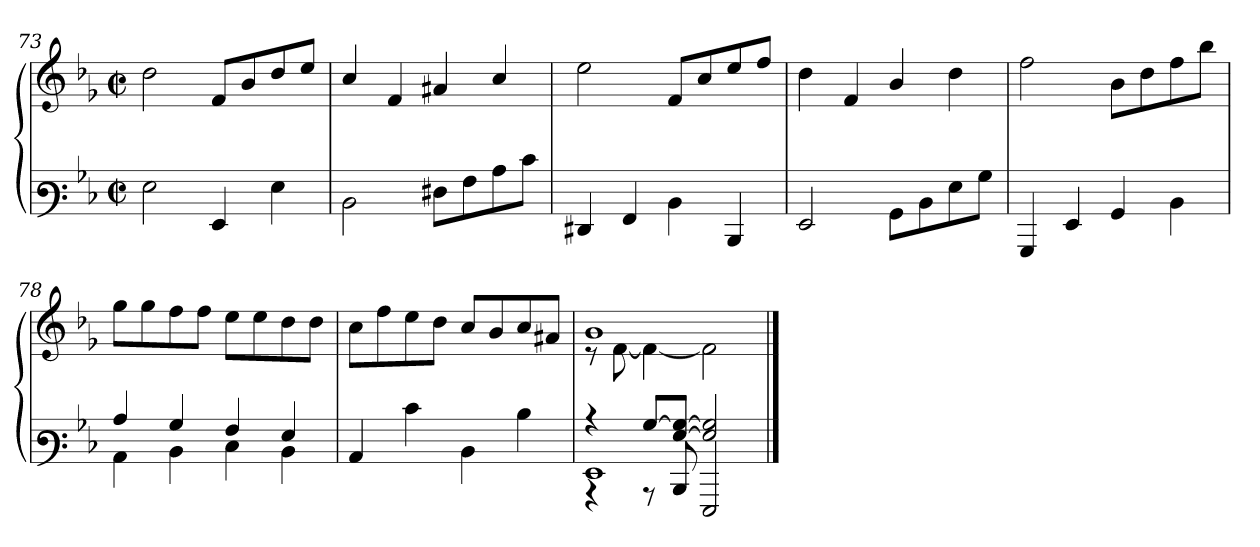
**kern	**kern
*part1	*part1
*staff2	*staff1
*clefF3	*clefG3
*k[b-e-]	*k[b-e-]
*M2/2	*M2/2
*met(c|)	*met(c|)
=73	=73
2G\	2b-\
4GG/	8d/L
.	8g/
4G\	8b-/
.	8cc/J
=74	=74
2D\	4a/
.	4d/
8F#X\L	4f#X/
8A\	.
8c\	4a/
8e-\J	.
!!LO:LB:g=z
=75	=75
4FF#X/	2cc\
4AA/	.
4D\	8d/L
.	8a/
4DD/	8cc/
.	8dd/J
=76	=76
2GG/	4b-\
.	4d/
8BB-\L	4g/
8D\	.
8G\	4b-\
8B-\J	.
=77	=77
4BBB-/	2dd\
4GG/	.
4BB-/	8g\L
.	8b-\
4D\	8dd\
.	8gg\J
=78	=78
*^	*
4c/	4C\	8ee-\L
.	.	8ee-\
4B-/	4D\	8dd\
.	.	8dd\J
4A/	4E-\	8cc\L
.	.	8cc\
4G/	4D\	8b-\
.	.	8b-\J
*v	*v	*
=79	=79
4C/	8a\L
.	8dd\
4e-\	8cc\
.	8b-\J
4D\	8a/L
.	8g/
4d\	8a/
.	8f#X/J
=80	=80
*^	*^
*	*^	*	*
4rB	1GG	4rBBB	1g	8rB
.	.	.	.	[<8d\
[>8B-/L	.	8rBBB	.	4d\_<
[>8G/ 8B-/_J	.	8DD/	.	.
2G/] 2B-/]	.	2GGG/	.	2d\]
*v	*v	*v	*	*
*	*v	*v
==	==
*-	*-
